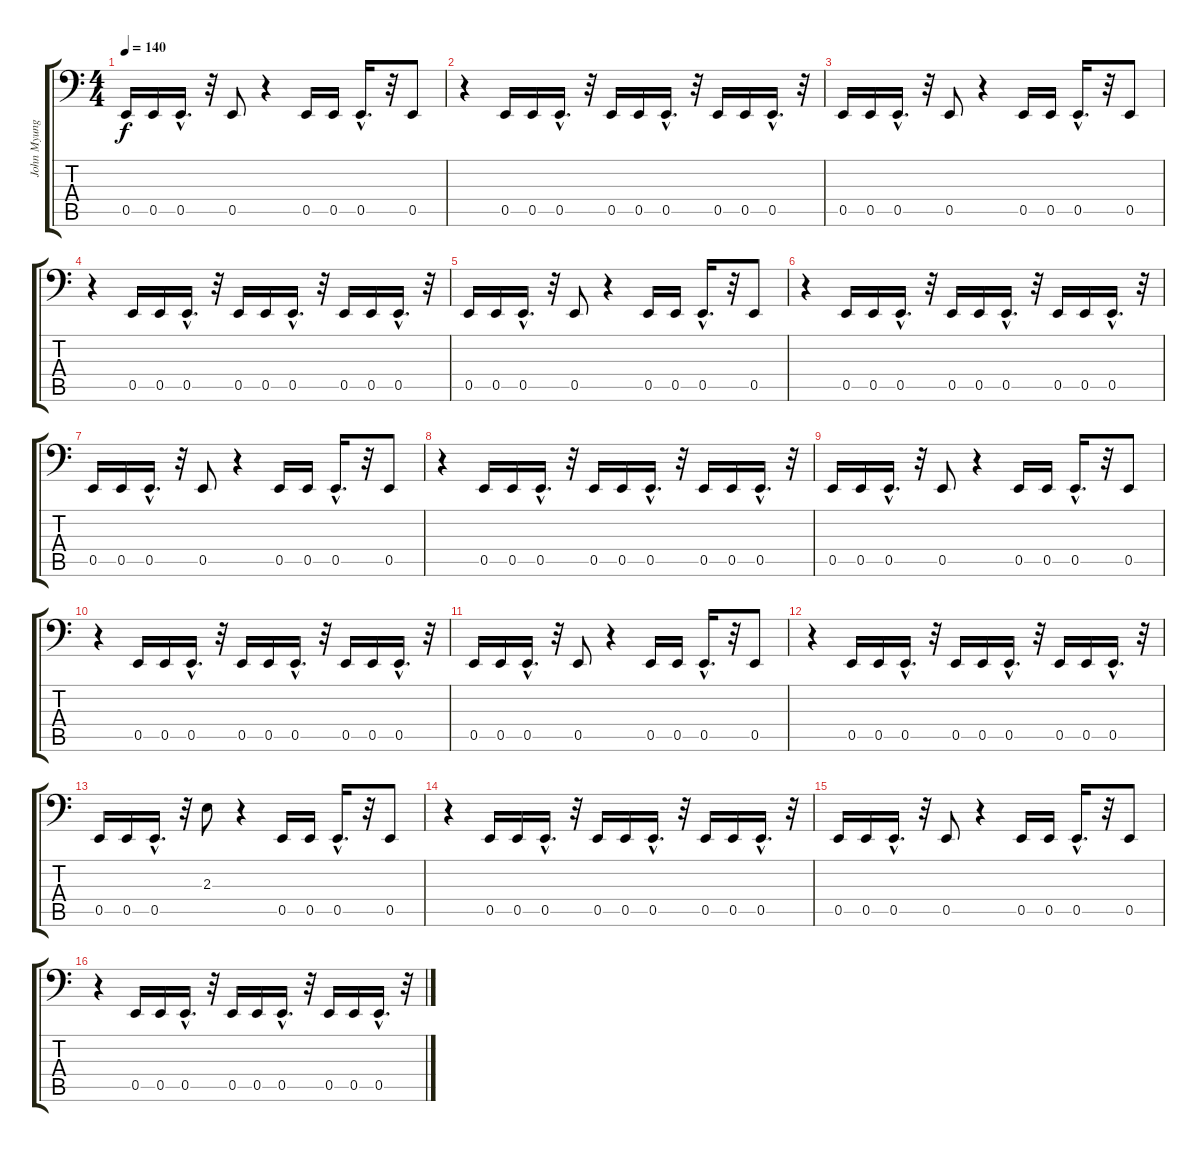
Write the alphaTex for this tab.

\track ("John Myung - 6 Strings Bass" "John Myung") {instrument electricbassfinger}
\staff {score tabs}
\tuning (C3 G2 D2 A1 E1 B0) {hide}
\ts (4 4)
\tempo 140
\clef f4
\ks c
0.5.16{dy f} 0.5.16 0.5{hac}.16{d} r.32 0.5.8 r.4 0.5.16 0.5.16 0.5{hac}.16{d} r.32 0.5.8 |
r.4 0.5.16 0.5.16 0.5{hac}.16{d} r.32 0.5.16 0.5.16 0.5{hac}.16{d} r.32 0.5.16 0.5.16 0.5{hac}.16{d} r.32 |
0.5.16 0.5.16 0.5{hac}.16{d} r.32 0.5.8 r.4 0.5.16 0.5.16 0.5{hac}.16{d} r.32 0.5.8 |
r.4 0.5.16 0.5.16 0.5{hac}.16{d} r.32 0.5.16 0.5.16 0.5{hac}.16{d} r.32 0.5.16 0.5.16 0.5{hac}.16{d} r.32 |
0.5.16 0.5.16 0.5{hac}.16{d} r.32 0.5.8 r.4 0.5.16 0.5.16 0.5{hac}.16{d} r.32 0.5.8 |
r.4 0.5.16 0.5.16 0.5{hac}.16{d} r.32 0.5.16 0.5.16 0.5{hac}.16{d} r.32 0.5.16 0.5.16 0.5{hac}.16{d} r.32 |
0.5.16 0.5.16 0.5{hac}.16{d} r.32 0.5.8 r.4 0.5.16 0.5.16 0.5{hac}.16{d} r.32 0.5.8 |
r.4 0.5.16 0.5.16 0.5{hac}.16{d} r.32 0.5.16 0.5.16 0.5{hac}.16{d} r.32 0.5.16 0.5.16 0.5{hac}.16{d} r.32 |
0.5.16 0.5.16 0.5{hac}.16{d} r.32 0.5.8 r.4 0.5.16 0.5.16 0.5{hac}.16{d} r.32 0.5.8 |
r.4 0.5.16 0.5.16 0.5{hac}.16{d} r.32 0.5.16 0.5.16 0.5{hac}.16{d} r.32 0.5.16 0.5.16 0.5{hac}.16{d} r.32 |
0.5.16 0.5.16 0.5{hac}.16{d} r.32 0.5.8 r.4 0.5.16 0.5.16 0.5{hac}.16{d} r.32 0.5.8 |
r.4 0.5.16 0.5.16 0.5{hac}.16{d} r.32 0.5.16 0.5.16 0.5{hac}.16{d} r.32 0.5.16 0.5.16 0.5{hac}.16{d} r.32 |
0.5.16 0.5.16 0.5{hac}.16{d} r.32 2.3.8 r.4 0.5.16 0.5.16 0.5{hac}.16{d} r.32 0.5.8 |
r.4 0.5.16 0.5.16 0.5{hac}.16{d} r.32 0.5.16 0.5.16 0.5{hac}.16{d} r.32 0.5.16 0.5.16 0.5{hac}.16{d} r.32 |
0.5.16 0.5.16 0.5{hac}.16{d} r.32 0.5.8 r.4 0.5.16 0.5.16 0.5{hac}.16{d} r.32 0.5.8 |
r.4 0.5.16 0.5.16 0.5{hac}.16{d} r.32 0.5.16 0.5.16 0.5{hac}.16{d} r.32 0.5.16 0.5.16 0.5{hac}.16{d} r.32
